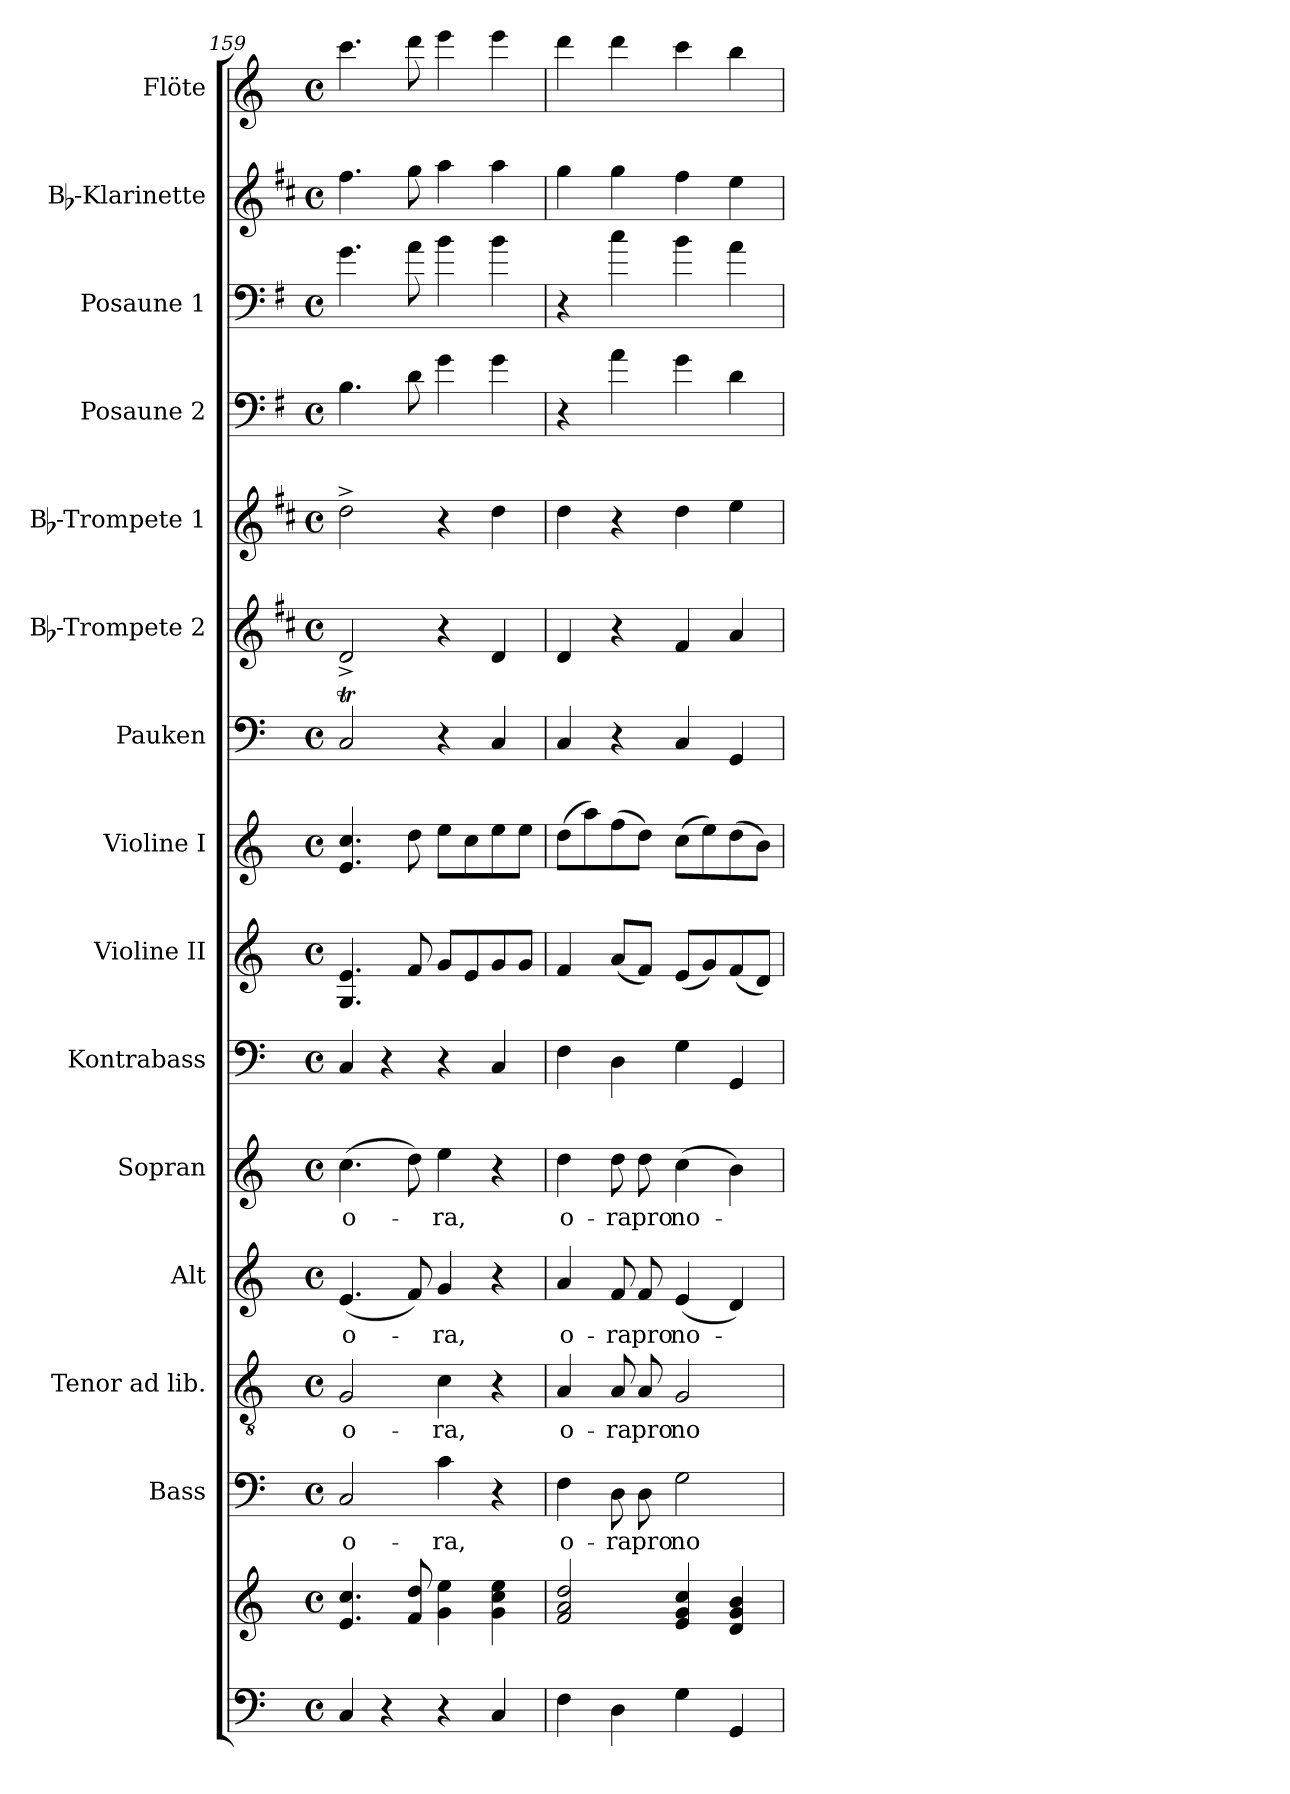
**kern	**kern	**kern	**text	**kern	**text	**kern	**text	**kern	**text	**kern	**kern	**kern	**kern	**kern	**kern	**kern	**kern	**kern	**kern
*part15	*part15	*part14	*part14	*part13	*part13	*part12	*part12	*part11	*part11	*part10	*part9	*part8	*part7	*part6	*part5	*part4	*part3	*part2	*part1
*staff16	*staff15	*staff14	*staff14	*staff13	*staff13	*staff12	*staff12	*staff11	*staff11	*staff10	*staff9	*staff8	*staff7	*staff6	*staff5	*staff4	*staff3	*staff2	*staff1
*	*	*I"Bass	*	*I"Tenor ad lib.	*	*I"Alt	*	*I"Sopran	*	*I"Kontrabass	*I"Violine II	*I"Violine I	*I"Pauken	*I"Bb-Trompete 2	*I"Bb-Trompete 1	*I"Posaune 2	*I"Posaune 1	*I"Bb-Klarinette	*I"Flöte
*	*	*I'B.	*	*I'T.	*	*I'A.	*	*I'S.	*	*I'Kb.	*I'Vl. II	*I'Vl. I	*I'Pk.	*I'Bb Trp. 2	*I'Bb Trp. 1	*I'Pos. 2	*I'Pos. 1	*I'Bb Kl.	*I'Fl.
!!LO:PB:g=z
*clefF4	*clefG2	*clefF4	*	*clefGv2	*	*clefG2	*	*clefG2	*	*clefF4	*clefG2	*clefG2	*clefF4	*clefG2	*clefG2	*clefF4	*clefF4	*clefG2	*clefG2
*	*	*	*	*	*	*	*	*	*	*ITrd7c12	*	*	*	*ITrd1c2	*ITrd1c2	*ITrd4c7	*ITrd4c7	*ITrd1c2	*
*k[]	*k[]	*k[]	*	*k[]	*	*k[]	*	*k[]	*	*k[]	*k[]	*k[]	*k[]	*k[]	*k[]	*k[]	*k[]	*k[]	*k[]
*C:	*C:	*C:	*	*C:	*	*C:	*	*C:	*	*C:	*C:	*C:	*C:	*C:	*C:	*C:	*C:	*C:	*C:
*M4/4	*M4/4	*M4/4	*	*M4/4	*	*M4/4	*	*M4/4	*	*M4/4	*M4/4	*M4/4	*M4/4	*M4/4	*M4/4	*M4/4	*M4/4	*M4/4	*M4/4
*met(c)	*met(c)	*met(c)	*	*met(c)	*	*met(c)	*	*met(c)	*	*met(c)	*met(c)	*met(c)	*met(c)	*met(c)	*met(c)	*met(c)	*met(c)	*met(c)	*met(c)
=159	=159	=159	=159	=159	=159	=159	=159	=159	=159	=159	=159	=159	=159	=159	=159	=159	=159	=159	=159
!	!	!	!LO:LY:b	!	!LO:LY:b	!	!LO:LY:b	!	!LO:LY:b	!	!	!	!	!	!	!	!	!	!
4C/	4.e/ 4.cc/	2C/	o-	2G/	o-	(<4.e/	o-	(>4.cc\	o-	4CC/	4.G/ 4.e/	4.e/ 4.cc/	2CT/	2c^</	2cc^>\	4.E\	4.c\	4.ee\	4.ccc\
4r	.	.	.	.	.	.	.	.	.	4r	.	.	.	.	.	.	.	.	.
.	8f/ 8dd/	.	.	.	.	8f/)	.	8dd\)	.	.	8f/	8dd\	.	.	.	8G\	8d\	8ff\	8ddd\
!	!	!	!LO:LY:b	!	!LO:LY:b	!	!LO:LY:b	!	!LO:LY:b	!	!	!	!	!	!	!	!	!	!
4r	4g\ 4ee\	4c\	-ra,	4c\	-ra,	4g/	-ra,	4ee\	-ra,	4r	8g/L	8ee\L	4r	4r	4r	4c\	4e\	4gg\	4eee\
.	.	.	.	.	.	.	.	.	.	.	8e/	8cc\	.	.	.	.	.	.	.
4C/	4g\ 4cc\ 4ee\	4r	.	4r	.	4r	.	4r	.	4CC/	8g/	8ee\	4C/	4c/	4cc\	4c\	4e\	4gg\	4eee\
.	.	.	.	.	.	.	.	.	.	.	8g/J	8ee\J	.	.	.	.	.	.	.
=160	=160	=160	=160	=160	=160	=160	=160	=160	=160	=160	=160	=160	=160	=160	=160	=160	=160	=160	=160
!	!	!	!LO:LY:b	!	!LO:LY:b	!	!LO:LY:b	!	!LO:LY:b	!	!	!	!	!	!	!	!	!	!
4F\	2f/ 2a/ 2dd/	4F\	o-	4A/	o-	4a/	o-	4dd\	o-	4FF\	4f/	(>8dd\L	4C/	4c/	4cc\	4r	4r	4ff\	4ddd\
.	.	.	.	.	.	.	.	.	.	.	.	8aa\)	.	.	.	.	.	.	.
!	!	!	!LO:LY:b	!	!LO:LY:b	!	!LO:LY:b	!	!LO:LY:b	!	!	!	!	!	!	!	!	!	!
4D\	.	8D\	-ra	8A/	-ra	8f/	-ra	8dd\	-ra	4DD\	(<8a/L	(>8ff\	4r	4r	4r	4d\	4f\	4ff\	4ddd\
!	!	!	!LO:LY:b	!	!LO:LY:b	!	!LO:LY:b	!	!LO:LY:b	!	!	!	!	!	!	!	!	!	!
.	.	8D\	pro	8A/	pro	8f/	pro	8dd\	pro	.	8f/J)	8dd\J)	.	.	.	.	.	.	.
!	!	!	!LO:LY:b	!	!LO:LY:b	!	!LO:LY:b	!	!LO:LY:b	!	!	!	!	!	!	!	!	!	!
4G\	4e/ 4g/ 4cc/	2G\	no-	2G/	no-	(<4e/	no-	(>4cc\	no-	4GG\	(<8e/L	(>8cc\L	4C/	4e/	4cc\	4c\	4e\	4ee\	4ccc\
.	.	.	.	.	.	.	.	.	.	.	8g/)	8ee\)	.	.	.	.	.	.	.
4GG/	4d/ 4g/ 4b/	.	.	.	.	4d/)	.	4b\)	.	4GGG/	(<8f/	(>8dd\	4GG/	4g/	4dd\	4G\	4d\	4dd\	4bb\
.	.	.	.	.	.	.	.	.	.	.	8d/J)	8b\J)	.	.	.	.	.	.	.
=	=	=	=	=	=	=	=	=	=	=	=	=	=	=	=	=	=	=	=
*-	*-	*-	*-	*-	*-	*-	*-	*-	*-	*-	*-	*-	*-	*-	*-	*-	*-	*-	*-
